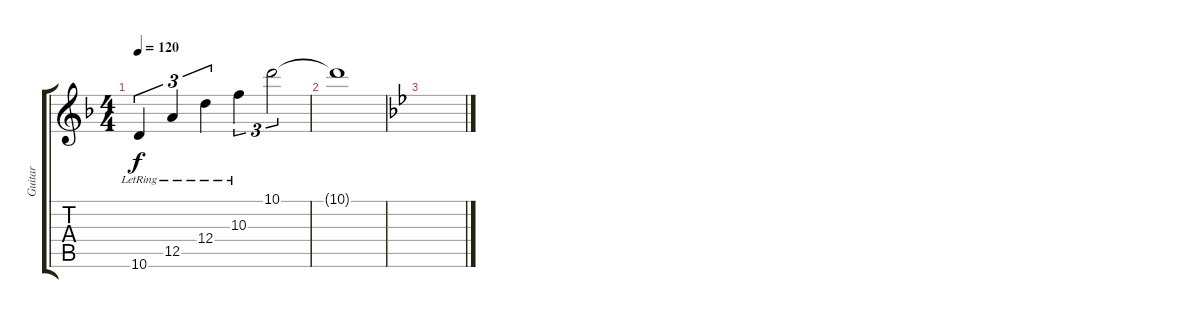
\track ("Guitar" "Guitar") {instrument acousticguitarnylon}
\staff {score tabs}
\tuning (E4 B3 G3 D3 A2 E2) {hide}
\ts (4 4)
\tempo 120
\clef g2
\ks f
10.6{lr}.4{tu (3 2) dy f} 12.5{lr}.4{tu (3 2)} 12.4{lr}.4{tu (3 2)} 10.3{lr}.4{tu (3 2)} 10.1.2{tu (3 2)} |
10.1{t}.1 |
\ks bb
